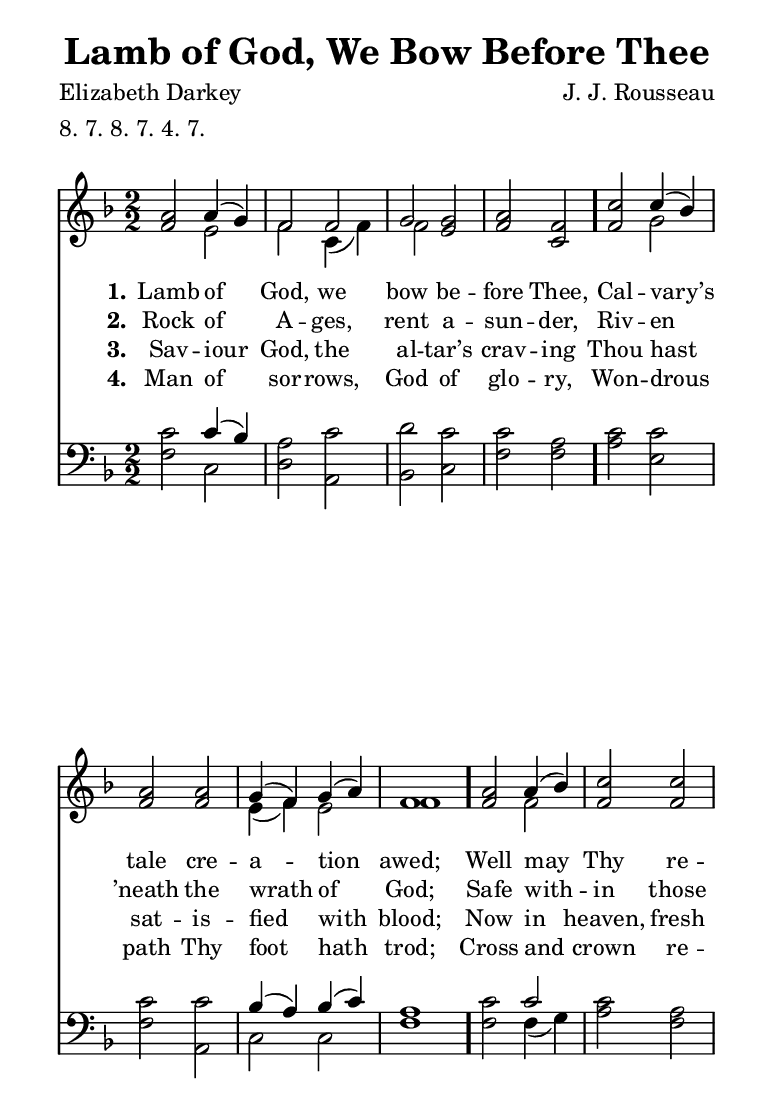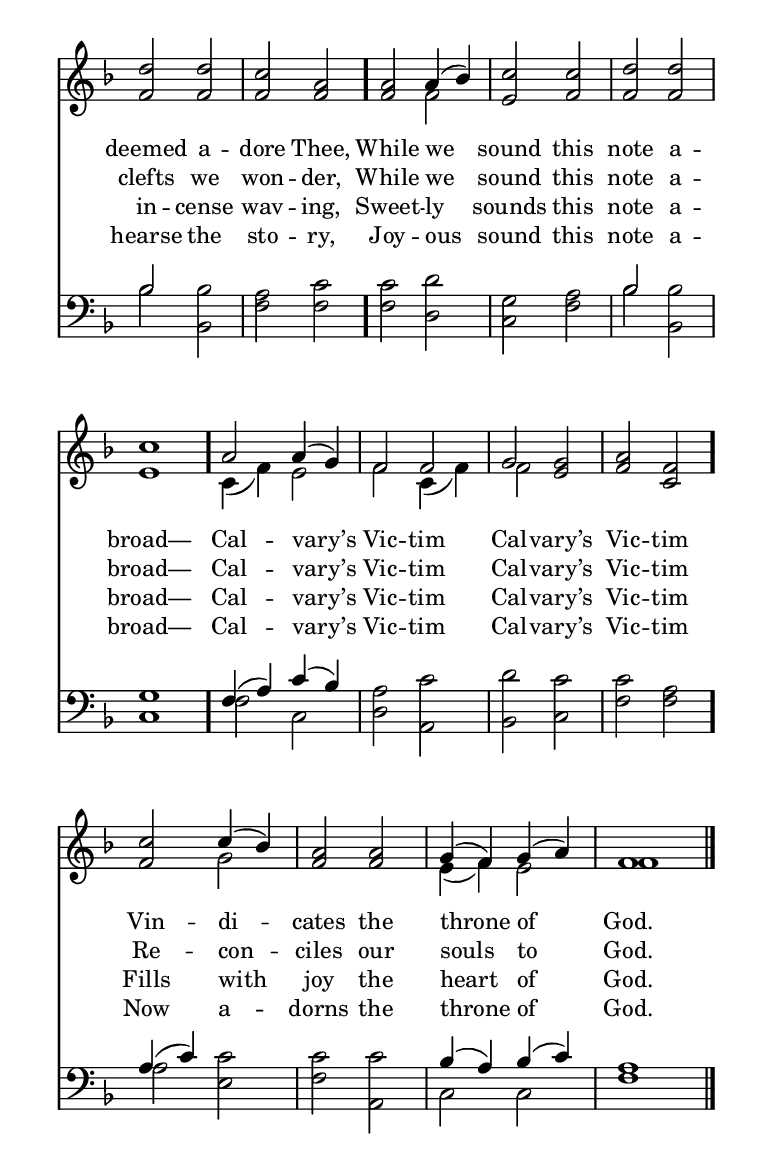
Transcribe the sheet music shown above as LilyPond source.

\include "common/global.ily"
\paper {
  \include "common/paper.ily"
  system-count = #(cond (is-eogsized 4) (#t #f))
}

\header{
  hymnnumber = "172"
  title = "Lamb of God, We Bow Before Thee"
  tunename = "Rousseau"
  meter = "8. 7. 8. 7. 4. 7."
  poet = "Elizabeth Darkey"
  composer = "J. J. Rousseau"
  %copyright = ""
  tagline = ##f
}

global = {
  \include "common/overrides.ily"
  \override Staff.TimeSignature.style = #'numbered
  \time 2/2
  \override Score.MetronomeMark.transparent = ##t % hide all fermata changes too
  \tempo 2=80
  \key f \major
  \autoBeamOff
}

notesSoprano = {
\global
\relative c'' {

  a2 a4( g) | f2 f | g g | a f |
  c'2 c4( bes) | a2 a | g4( f) g( a) | f1
  a2 a4( bes) | c2 c | d d | c a |
  a2 a4( bes) | c2 c | d d | c1 |
  a2 a4( g) | f2 f | g g | a f |
  c'2 c4( bes) | a2 a | g4( f) g( a) | f1

  \bar "|."

}
}

notesAlto = {
\global
\relative e' {

  f2 e | f c4( f) | f2 e | f c |
  f2 g | f f | e4( f) e2 | f1 |
  f2 f | f f | f f | f f |
  f2 f | e f | f f | e1 |
  c4( f) e2 | f c4( f) | f2 e | f c |
  f2 g | f f | e4( f) e2 | f1 |

}
}

notesTenor = {
\global
\relative a {

  c2 c4( bes) | a2 c | d c | c a |
  c2 c | c c | bes4( a) bes( c) | a1 |
  c2 c | c a | bes bes | a c |
  c2 d | g, a | bes bes | g1 |
  f4( a) c4( bes) | a2 c | d c | c a |
  a4( c) c2 | c c | bes4( a) bes( c) | a1 |

}
}

notesBass = {
\global
\relative f {

  f2 c | d a | bes c | f f |
  a2 e | f a, | c c | f1 |
  f2 f4( g) | a2 f | bes bes, | f' f |
  f2 d | c f | bes bes, | c1 |
  f2 c | d a | bes c | f f |
  a2 e | f a, | c c | f1 |

}
}

wordsA = \lyricmode {
\set stanza = "1."

Lamb of God, we bow be -- fore Thee, \bar "."
Cal -- vary’s tale cre -- a -- tion awed; \bar "."
Well may Thy re -- deemed a -- dore Thee, \bar "."
While we sound this note a -- broad— \bar "."
Cal -- vary’s Vic -- tim
%{HIDE>%} Cal -- vary’s Vic -- tim %{<HIDE%} \bar "."
Vin -- di -- cates the throne of God. \bar "."

}

wordsB = \lyricmode {
\set stanza = "2."

Rock of A -- ges, rent a -- sun -- der,
Riv -- en ’neath the wrath of God;
Safe with -- in those clefts we won -- der,
While we sound this note a -- broad—
Cal -- vary’s Vic -- tim
%{HIDE>%} Cal -- vary’s Vic -- tim %{<HIDE%}
Re -- con -- ciles our souls to God.

}

wordsC = \lyricmode {
\set stanza = "3."

Sav -- iour God, the al -- tar’s crav -- ing
Thou hast sat -- is -- fied with blood;
Now in heaven, fresh in -- cense wav -- ing,
Sweet -- ly sounds this note a -- broad—
Cal -- vary’s Vic -- tim
%{HIDE>%} Cal -- vary’s Vic -- tim %{<HIDE%}
Fills with joy the heart of God.

}

wordsD = \lyricmode {
\set stanza = "4."

Man of sor -- rows, God of glo -- ry,
Won -- drous path Thy foot hath trod;
Cross and crown re -- hearse the sto -- ry,
Joy -- ous sound this note a -- broad—
Cal -- vary’s Vic -- tim
%{HIDE>%} Cal -- vary’s Vic -- tim %{<HIDE%}
Now a -- dorns the throne of God.

}

\score {
  \context ChoirStaff <<
    \context Staff = upper <<
      \set ChoirStaff.systemStartDelimiter = #'SystemStartBar
      \partcombine #'(2 . 9) \notesSoprano \notesAlto
      \context NullVoice = sopranos { \voiceOne << \notesSoprano >> }
      \context NullVoice = altos { \voiceTwo << \notesAlto >> }
      \context Lyrics = one   \lyricsto sopranos \wordsA
      \context Lyrics = two   \lyricsto sopranos \wordsB
      \context Lyrics = three \lyricsto sopranos \wordsC
      \context Lyrics = four  \lyricsto sopranos \wordsD
    >>
    \context Staff = men <<
      \clef bass
      \partcombine #'(2 . 9) \notesTenor \notesBass
      \context NullVoice = tenors { \voiceOne << \notesTenor >> }
      \context NullVoice = basses { \voiceTwo << \notesBass >> }
    >>
  >>
  \layout {
    \include "common/layout.ily"
  }
  \midi{
    \include "common/midi.ily"
  }
}

\version "2.19.49"  % necessary for upgrading to future LilyPond versions.

% vi:set et ts=2 sw=2 ai nocindent syntax=lilypond:
